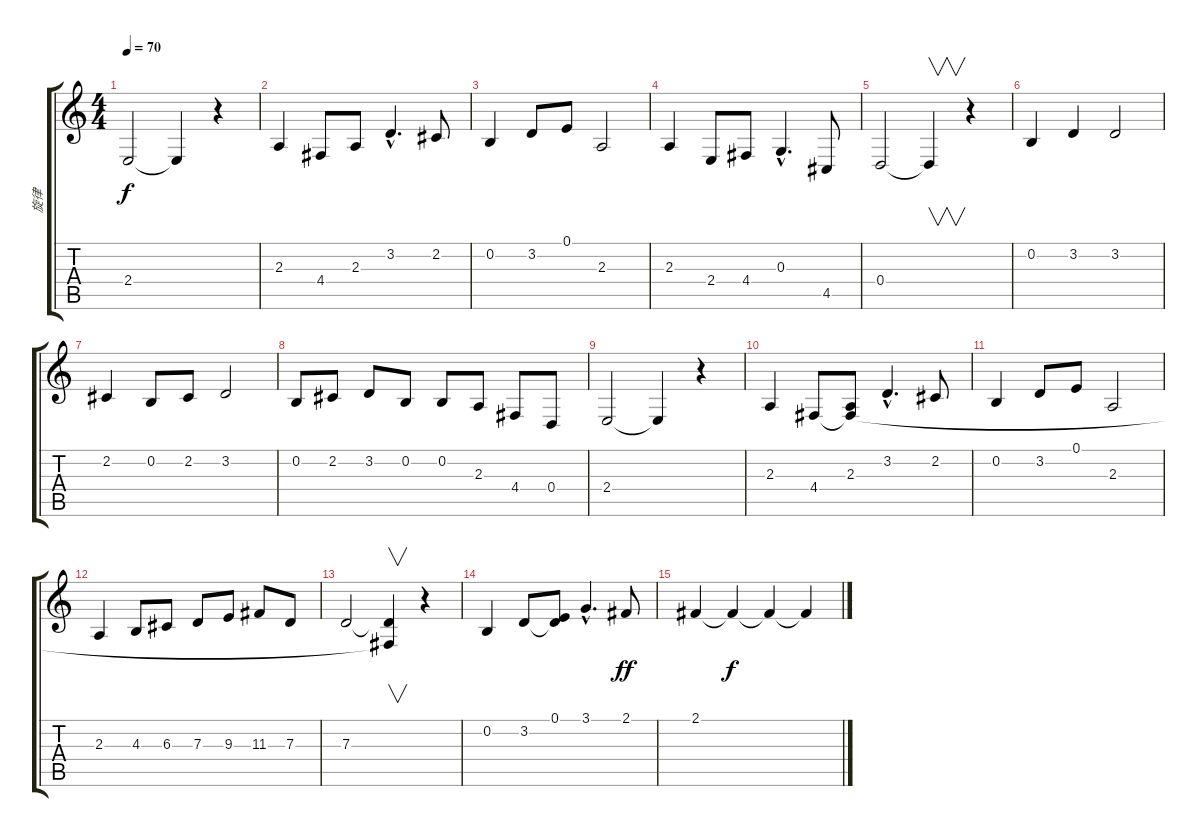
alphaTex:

\track ("旋律" "旋律") {instrument lead2sawtooth}
\staff {score tabs}
\tuning (E4 B3 G3 D3 A2 E2) {hide}
\ts (4 4)
\tempo 70
\clef g2
\ks c
2.4.2{dy f} 2.4{t}.4 r.4 |
2.3.4 4.4.8 2.3.8 3.2{hac}.4{d} 2.2.8 |
0.2.4 3.2.8 0.1.8 2.3.2 |
2.3.4 2.4.8 4.4.8 0.3{hac}.4{d} 4.5.8 |
0.4.2 0.4{t}.4{v} r.4 |
0.2.4 3.2.4 3.2.2 |
2.2.4 0.2.8 2.2.8 3.2.2 |
0.2.8 2.2.8 3.2.8 0.2.8 0.2.8 2.3.8 4.4.8 0.4.8 |
2.4.2 2.4{t}.4 r.4 |
2.3.4 4.4.8 (2.3 4.4{t}).8 3.2{hac}.4{d} 2.2.8 |
0.2.4 3.2.8 0.1.8 2.3.2 |
2.3.4 4.3.8 6.3.8 7.3.8 9.3.8 11.3.8 7.3.8 |
7.3.2 (7.3{t} 4.4{t}).4{v} r.4 |
0.2.4 3.2.8 (0.1 3.2{t}).8 3.1{hac}.4{d} 2.1.8{dy ff} |
2.1.4 2.1{t}.4{dy f} 2.1{t}.4 2.1{t}.4
